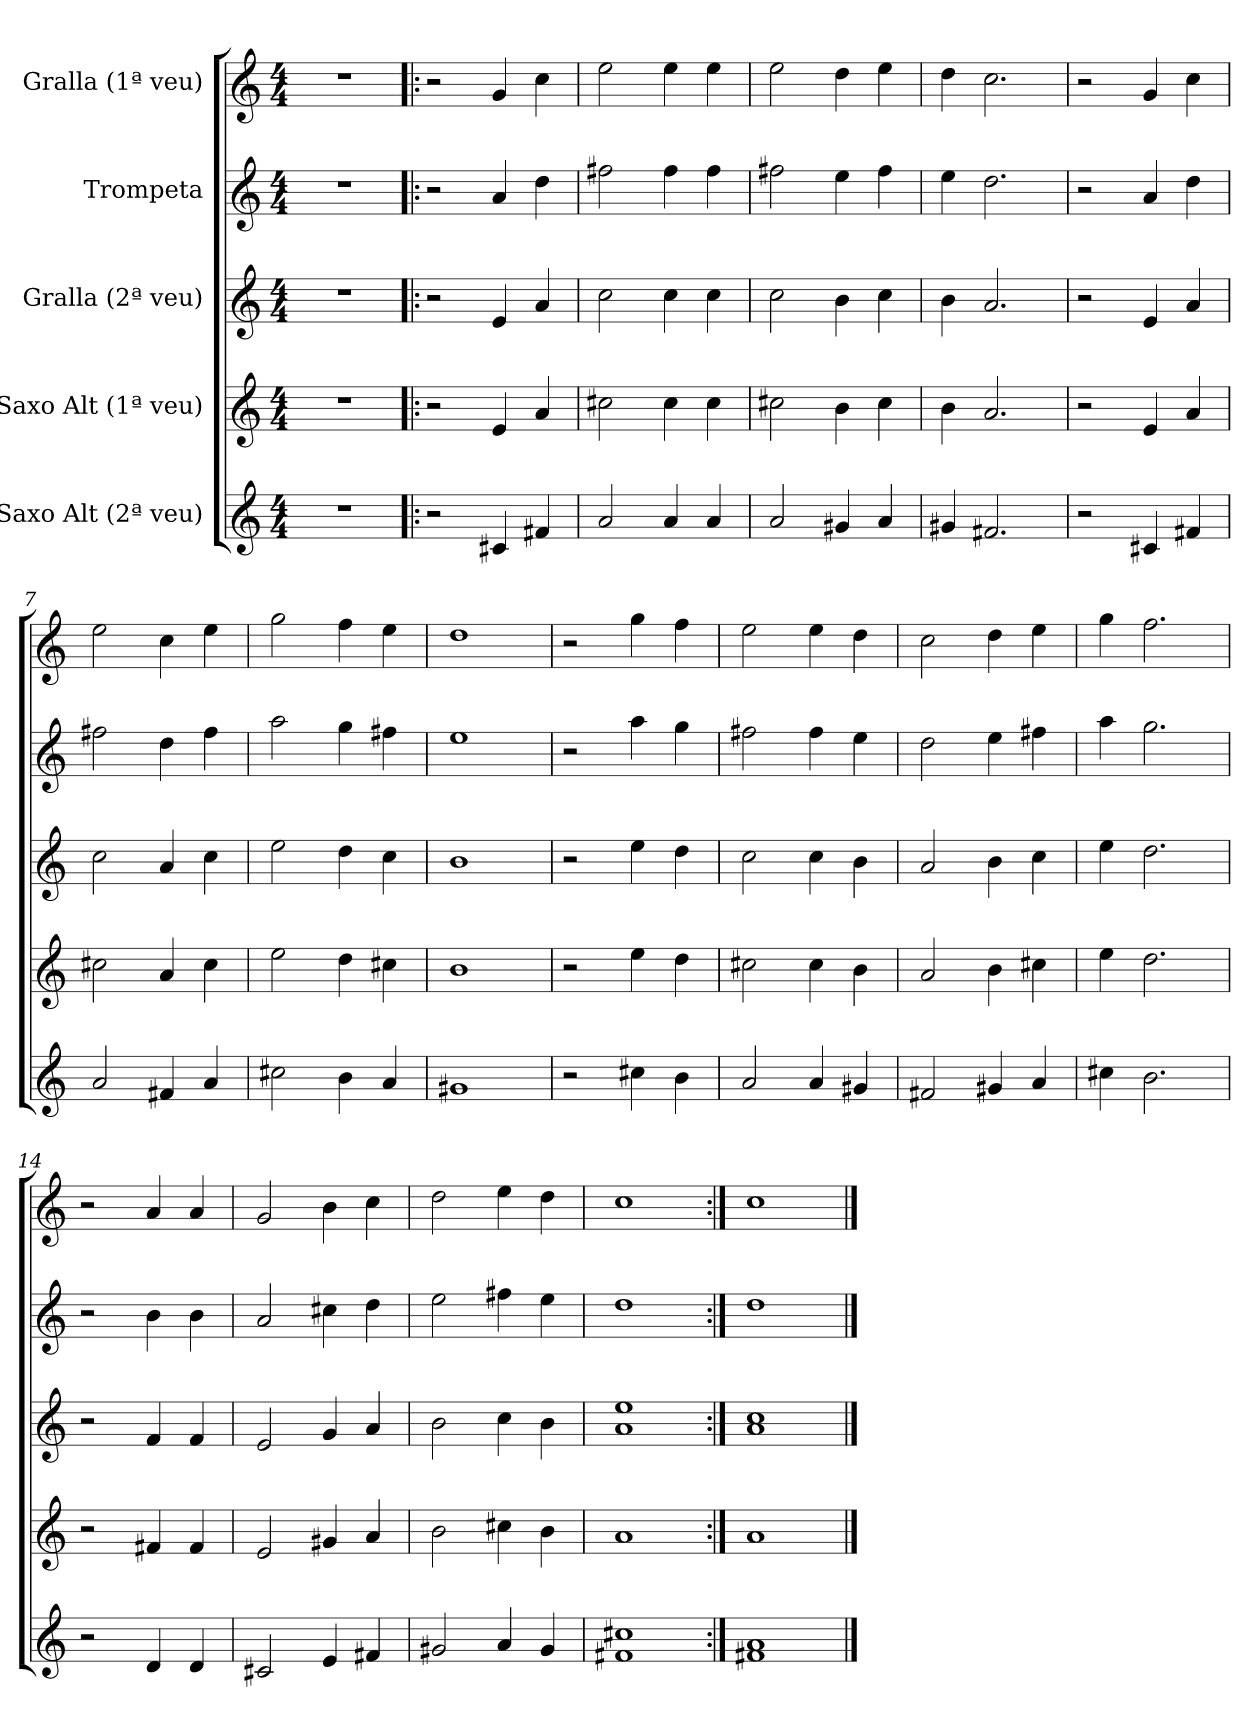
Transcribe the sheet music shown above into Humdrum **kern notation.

**kern	**kern	**kern	**kern	**kern
*part5	*part4	*part3	*part2	*part1
*staff5	*staff4	*staff3	*staff2	*staff1
*I"Saxo Alt (2ª veu)	*I"Saxo Alt (1ª veu)	*I"Gralla (2ª veu)	*I"Trompeta	*I"Gralla (1ª veu)
*clefG2	*clefG2	*clefG2	*clefG2	*clefG2
*k[]	*k[]	*k[]	*k[]	*k[]
*M4/4	*M4/4	*M4/4	*M4/4	*M4/4
=1	=1	=1	=1	=1
1r	1r	1r	1r	1r
=2!|:	=2!|:	=2!|:	=2!|:	=2!|:
2r	2r	2r	2r	2r
4c#	4e	4e	4a	4g
4f#	4a	4a	4dd	4cc
=3	=3	=3	=3	=3
2a	2cc#	2cc	2ff#	2ee
4a	4cc#	4cc	4ff#	4ee
4a	4cc#	4cc	4ff#	4ee
=4	=4	=4	=4	=4
2a	2cc#	2cc	2ff#	2ee
4g#	4b	4b	4ee	4dd
4a	4cc#	4cc	4ff#	4ee
=5	=5	=5	=5	=5
4g#	4b	4b	4ee	4dd
2.f#	2.a	2.a	2.dd	2.cc
=6	=6	=6	=6	=6
2r	2r	2r	2r	2r
4c#	4e	4e	4a	4g
4f#	4a	4a	4dd	4cc
=7	=7	=7	=7	=7
2a	2cc#	2cc	2ff#	2ee
4f#	4a	4a	4dd	4cc
4a	4cc#	4cc	4ff#	4ee
=8	=8	=8	=8	=8
2cc#	2ee	2ee	2aa	2gg
4b	4dd	4dd	4gg	4ff
4a	4cc#	4cc	4ff#	4ee
=9	=9	=9	=9	=9
1g#	1b	1b	1ee	1dd
=10	=10	=10	=10	=10
2r	2r	2r	2r	2r
4cc#	4ee	4ee	4aa	4gg
4b	4dd	4dd	4gg	4ff
=11	=11	=11	=11	=11
2a	2cc#	2cc	2ff#	2ee
4a	4cc#	4cc	4ff#	4ee
4g#	4b	4b	4ee	4dd
=12	=12	=12	=12	=12
2f#	2a	2a	2dd	2cc
4g#	4b	4b	4ee	4dd
4a	4cc#	4cc	4ff#	4ee
=13	=13	=13	=13	=13
4cc#	4ee	4ee	4aa	4gg
2.b	2.dd	2.dd	2.gg	2.ff
=14	=14	=14	=14	=14
2r	2r	2r	2r	2r
4d	4f#	4f	4b	4a
4d	4f#	4f	4b	4a
=15	=15	=15	=15	=15
2c#	2e	2e	2a	2g
4e	4g#	4g	4cc#	4b
4f#	4a	4a	4dd	4cc
=16	=16	=16	=16	=16
2g#	2b	2b	2ee	2dd
4a	4cc#	4cc	4ff#	4ee
4g#	4b	4b	4ee	4dd
=17	=17	=17	=17	=17
1cc# 1f#	1a	1a 1ee	1dd	1cc
=18:|!	=18:|!	=18:|!	=18:|!	=18:|!
1a 1f#	1a	1cc 1a	1dd	1cc
==	==	==	==	==
*-	*-	*-	*-	*-
